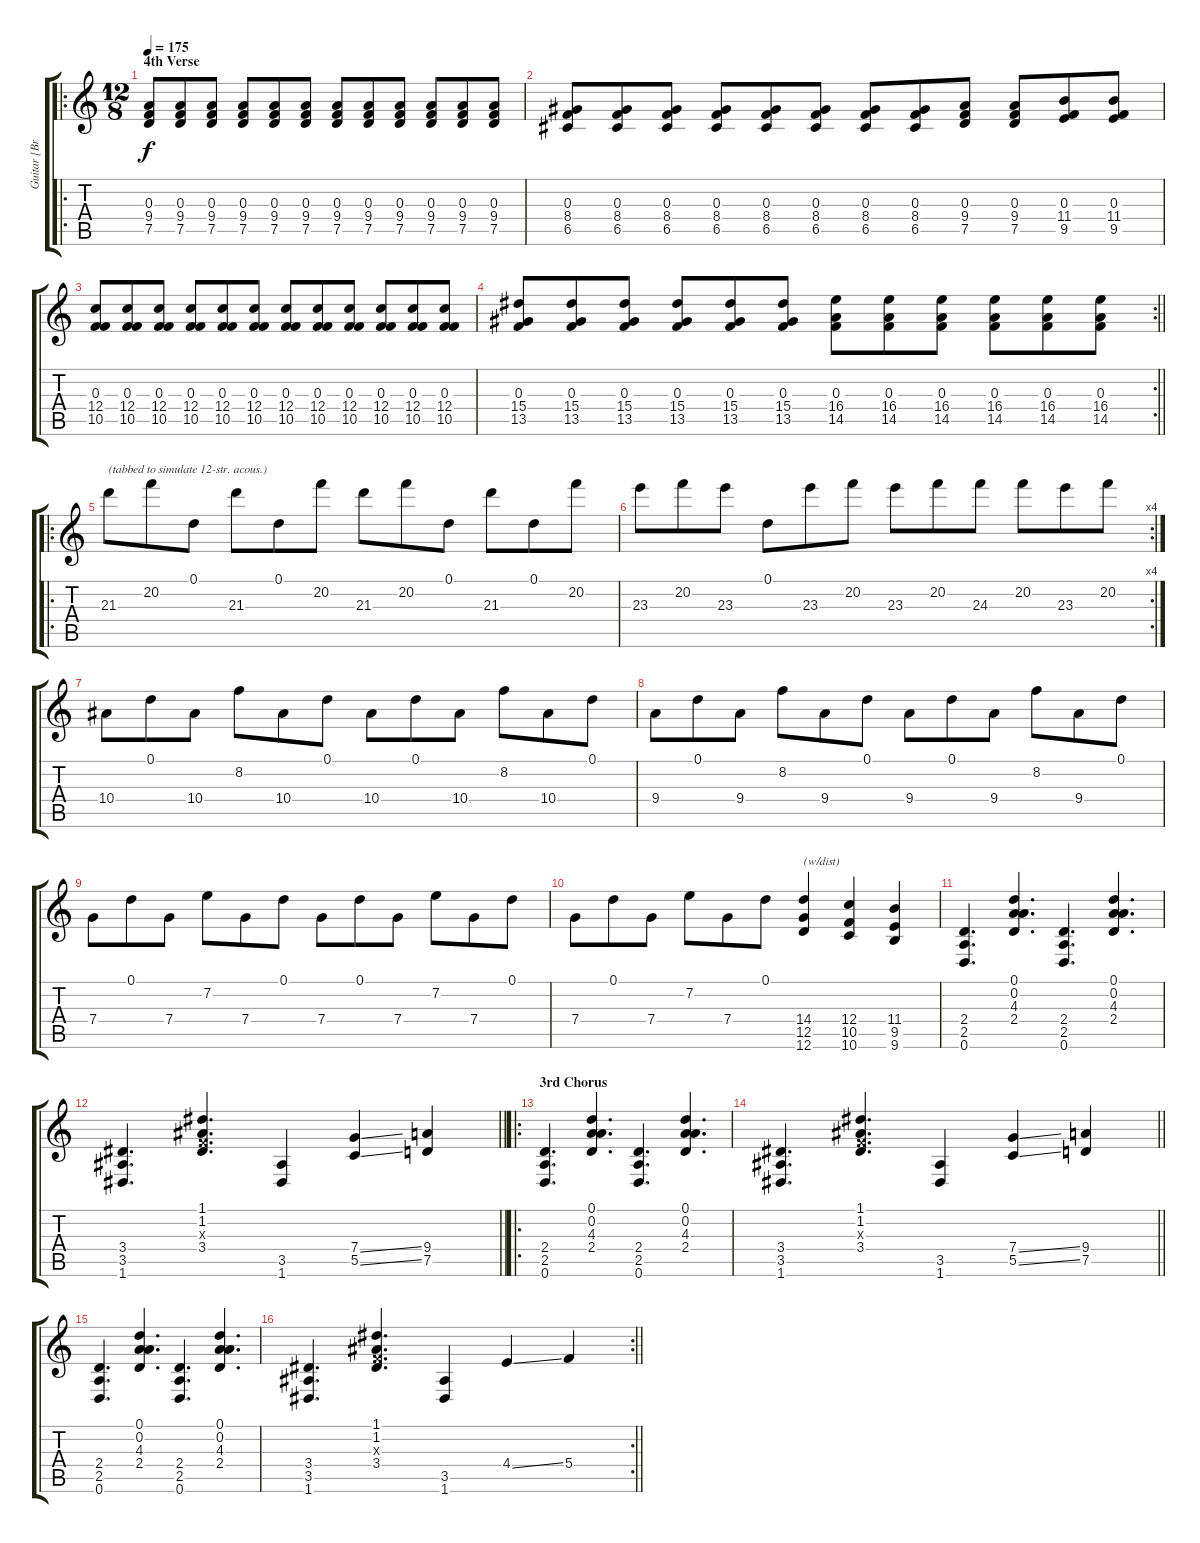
\track ("Guitar [Brent Hines]" "Guitar [Br") {instrument distortionguitar}
\staff {score tabs}
\tuning (D4 A3 F3 C3 G2 D2) {hide}
\ro
\ts (12 8)
\section ("" "4th Verse")
\tempo 175
\clef g2
\ks c
(0.3 9.4 7.5).8{dy f} (0.3 9.4 7.5).8 (0.3 9.4 7.5).8 (0.3 9.4 7.5).8 (0.3 9.4 7.5).8 (0.3 9.4 7.5).8 (0.3 9.4 7.5).8 (0.3 9.4 7.5).8 (0.3 9.4 7.5).8 (0.3 9.4 7.5).8 (0.3 9.4 7.5).8 (0.3 9.4 7.5).8 |
(0.3 8.4 6.5).8 (0.3 8.4 6.5).8 (0.3 8.4 6.5).8 (0.3 8.4 6.5).8 (0.3 8.4 6.5).8 (0.3 8.4 6.5).8 (0.3 8.4 6.5).8 (0.3 8.4 6.5).8 (0.3 9.4 7.5).8 (0.3 9.4 7.5).8 (0.3 11.4 9.5).8 (0.3 11.4 9.5).8 |
(0.3 12.4 10.5).8 (0.3 12.4 10.5).8 (0.3 12.4 10.5).8 (0.3 12.4 10.5).8 (0.3 12.4 10.5).8 (0.3 12.4 10.5).8 (0.3 12.4 10.5).8 (0.3 12.4 10.5).8 (0.3 12.4 10.5).8 (0.3 12.4 10.5).8 (0.3 12.4 10.5).8 (0.3 12.4 10.5).8 |
\rc 2
\barLineRight lightlight
(0.3 15.4 13.5).8 (0.3 15.4 13.5).8 (0.3 15.4 13.5).8 (0.3 15.4 13.5).8 (0.3 15.4 13.5).8 (0.3 15.4 13.5).8 (0.3 16.4 14.5).8 (0.3 16.4 14.5).8 (0.3 16.4 14.5).8 (0.3 16.4 14.5).8 (0.3 16.4 14.5).8 (0.3 16.4 14.5).8 |
\ro
21.3.8{txt "(tabbed to simulate 12-str. acous.)" instrument acousticguitarsteel} 20.2.8 0.1.8 21.3.8 0.1.8 20.2.8 21.3.8 20.2.8 0.1.8 21.3.8 0.1.8 20.2.8 |
\rc 4
23.3.8 20.2.8 23.3.8 0.1.8 23.3.8 20.2.8 23.3.8 20.2.8 24.3.8 20.2.8 23.3.8 20.2.8 |
10.4.8 0.1.8 10.4.8 8.2.8 10.4.8 0.1.8 10.4.8 0.1.8 10.4.8 8.2.8 10.4.8 0.1.8 |
9.4.8 0.1.8 9.4.8 8.2.8 9.4.8 0.1.8 9.4.8 0.1.8 9.4.8 8.2.8 9.4.8 0.1.8 |
7.4.8 0.1.8 7.4.8 7.2.8 7.4.8 0.1.8 7.4.8 0.1.8 7.4.8 7.2.8 7.4.8 0.1.8 |
7.4.8 0.1.8 7.4.8 7.2.8 7.4.8 0.1.8 (14.4 12.5 12.6).4{txt "(w/dist)" volume 13 instrument distortionguitar} (12.4 10.5 10.6).4 (11.4 9.5 9.6).4 |
(2.4 2.5 0.6).4{d} (0.1 0.2 4.3 2.4).4{d} (2.4 2.5 0.6).4{d} (0.1 0.2 4.3 2.4).4{d} |
\barLineRight lightlight
(3.4 3.5 1.6).4{d} (1.1 1.2 0.3{x} 3.4).4{d} (3.5 1.6).4 (7.4{ss} 5.5{ss}).4 (9.4 7.5).4 |
\ro
\section ("" "3rd Chorus")
(2.4 2.5 0.6).4{d} (0.1 0.2 4.3 2.4).4{d} (2.4 2.5 0.6).4{d} (0.1 0.2 4.3 2.4).4{d} |
\barLineRight lightlight
(3.4 3.5 1.6).4{d} (1.1 1.2 0.3{x} 3.4).4{d} (3.5 1.6).4 (7.4{ss} 5.5{ss}).4 (9.4 7.5).4 |
(2.4 2.5 0.6).4{d} (0.1 0.2 4.3 2.4).4{d} (2.4 2.5 0.6).4{d} (0.1 0.2 4.3 2.4).4{d} |
\rc 2
\barLineRight lightlight
(3.4 3.5 1.6).4{d} (1.1 1.2 0.3{x} 3.4).4{d} (3.5 1.6).4 4.4{ss}.4 5.4.4
